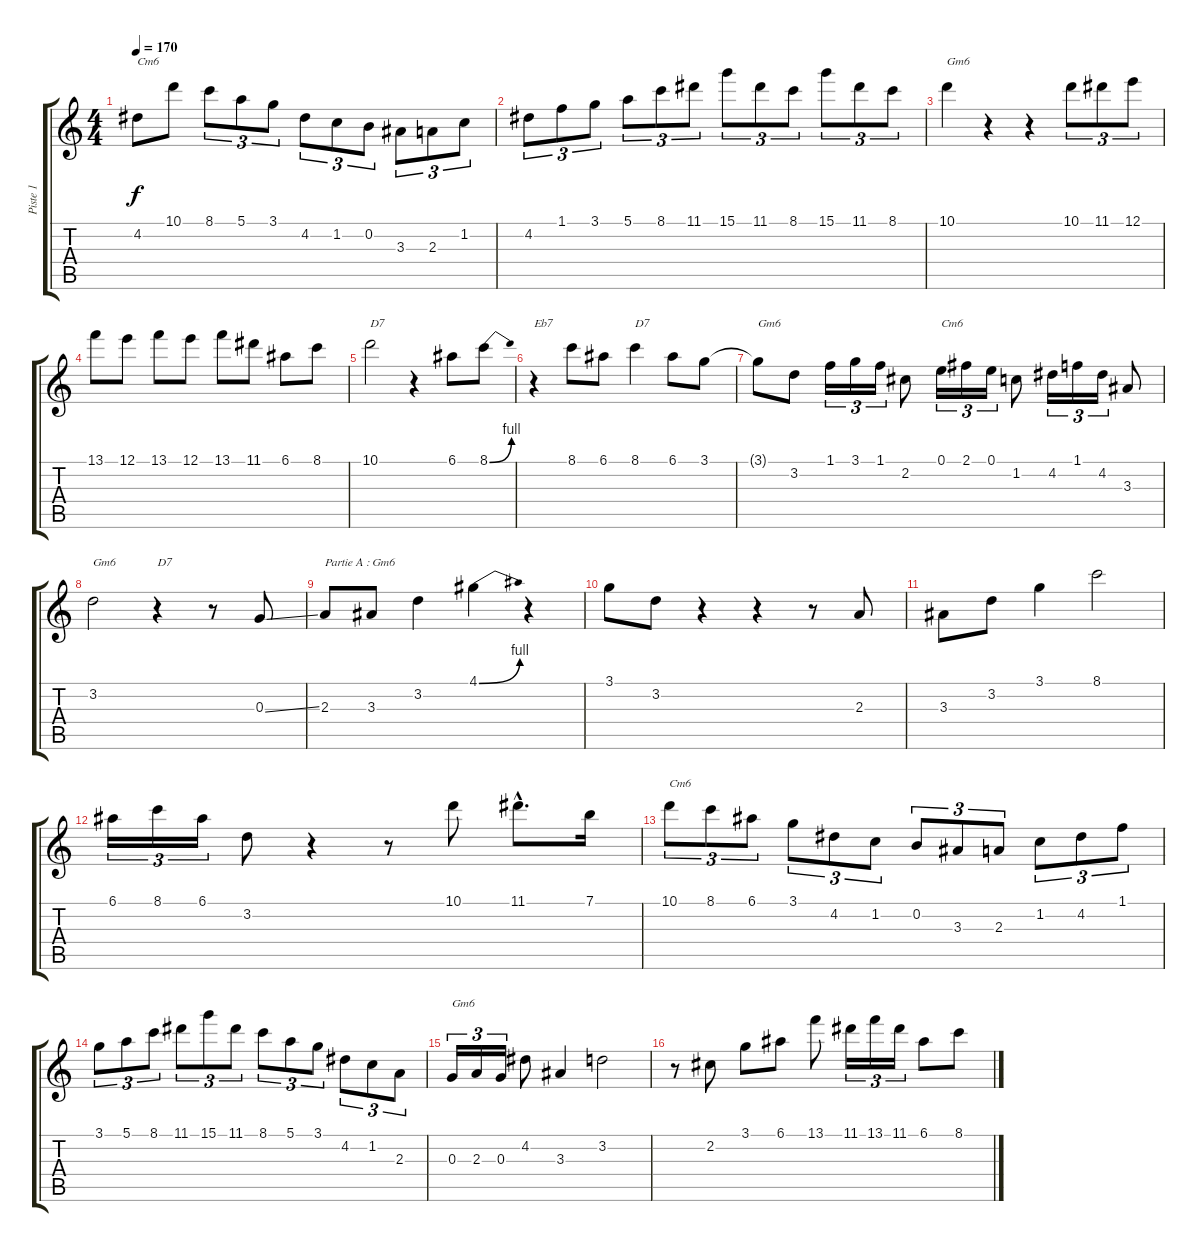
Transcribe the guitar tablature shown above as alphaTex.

\track ("Piste 1" "Piste 1") {instrument acousticguitarnylon}
\staff {score tabs}
\tuning (E4 B3 G3 D3 A2 E2) {hide}
\ts (4 4)
\tempo 170
\clef g2
\ks c
4.2.8{txt "Cm6" dy f} 10.1.8 8.1.8{tu (3 2)} 5.1.8{tu (3 2)} 3.1.8{tu (3 2)} 4.2.8{tu (3 2)} 1.2.8{tu (3 2)} 0.2.8{tu (3 2)} 3.3.8{tu (3 2)} 2.3.8{tu (3 2)} 1.2.8{tu (3 2)} |
4.2.8{tu (3 2)} 1.1.8{tu (3 2)} 3.1.8{tu (3 2)} 5.1.8{tu (3 2)} 8.1.8{tu (3 2)} 11.1.8{tu (3 2)} 15.1.8{tu (3 2)} 11.1.8{tu (3 2)} 8.1.8{tu (3 2)} 15.1.8{tu (3 2)} 11.1.8{tu (3 2)} 8.1.8{tu (3 2)} |
10.1.4{txt "Gm6"} r.4 r.4 10.1.8{tu (3 2)} 11.1.8{tu (3 2)} 12.1.8{tu (3 2)} |
13.1.8 12.1.8 13.1.8 12.1.8 13.1.8 11.1.8 6.1.8 8.1.8 |
10.1.2{txt "D7"} r.4 6.1.8 8.1{be (bend 0 0 60 4)}.8 |
r.4{txt "Eb7"} 8.1.8 6.1.8 8.1.4{txt "D7"} 6.1.8 3.1.8 |
3.1{t}.8{txt "Gm6"} 3.2.8 1.1.16{tu (3 2)} 3.1.16{tu (3 2)} 1.1.16{tu (3 2)} 2.2.8 0.1.16{tu (3 2) txt "Cm6"} 2.1.16{tu (3 2)} 0.1.16{tu (3 2)} 1.2.8 4.2.16{tu (3 2)} 1.1.16{tu (3 2)} 4.2.16{tu (3 2)} 3.3.8 |
3.2.2{txt "Gm6"} r.4{txt "D7"} r.8 0.3{ss}.8 |
2.3.8{txt "Partie A : Gm6"} 3.3.8 3.2.4 4.1{be (bend 0 0 60 4)}.4 r.4 |
3.1.8 3.2.8 r.4 r.4 r.8 2.3.8 |
3.3.8 3.2.8 3.1.4 8.1.2 |
6.1.16{tu (3 2)} 8.1.16{tu (3 2)} 6.1.16{tu (3 2)} 3.2.8 r.4 r.8 10.1.8 11.1{hac}.8{d} 7.1.16 |
10.1.8{tu (3 2) txt "Cm6"} 8.1.8{tu (3 2)} 6.1.8{tu (3 2)} 3.1.8{tu (3 2)} 4.2.8{tu (3 2)} 1.2.8{tu (3 2)} 0.2.8{tu (3 2)} 3.3.8{tu (3 2)} 2.3.8{tu (3 2)} 1.2.8{tu (3 2)} 4.2.8{tu (3 2)} 1.1.8{tu (3 2)} |
3.1.8{tu (3 2)} 5.1.8{tu (3 2)} 8.1.8{tu (3 2)} 11.1.8{tu (3 2)} 15.1.8{tu (3 2)} 11.1.8{tu (3 2)} 8.1.8{tu (3 2)} 5.1.8{tu (3 2)} 3.1.8{tu (3 2)} 4.2.8{tu (3 2)} 1.2.8{tu (3 2)} 2.3.8{tu (3 2)} |
0.3.16{tu (3 2) txt "Gm6"} 2.3.16{tu (3 2)} 0.3.16{tu (3 2)} 4.2.8 3.3.4 3.2.2 |
r.8 2.2.8 3.1.8 6.1.8 13.1.8 11.1.16{tu (3 2)} 13.1.16{tu (3 2)} 11.1.16{tu (3 2)} 6.1.8 8.1.8
